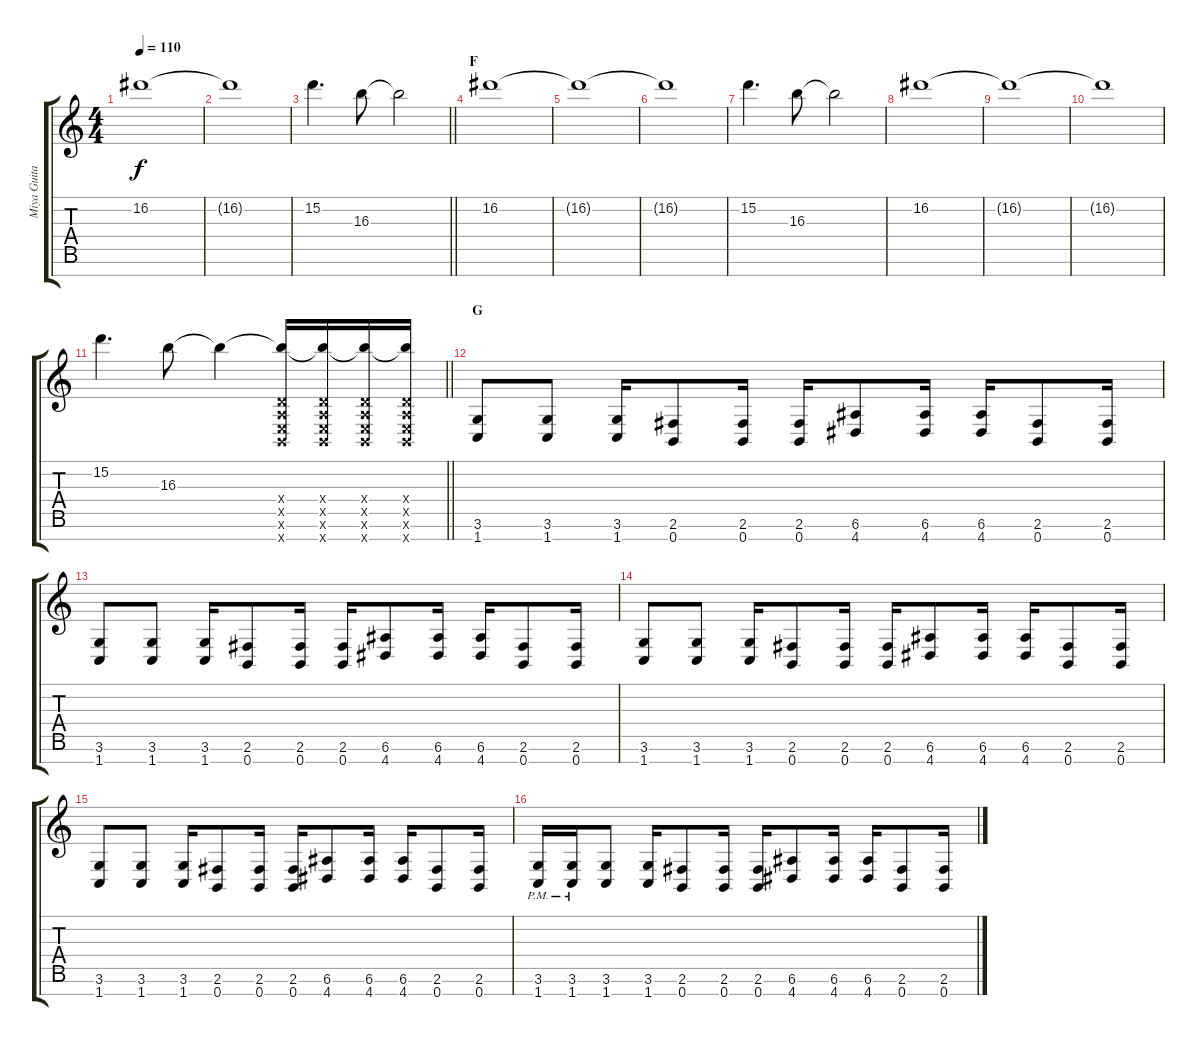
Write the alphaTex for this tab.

\track ("Miya Guitar II" "Miya Guita") {instrument distortionguitar}
\staff {score tabs}
\tuning (E4 B3 G3 D3 A2 E2 B1) {hide}
\ts (4 4)
\tempo 110
\clef g2
\ks c
16.2{t}.1{dy f} |
16.2{t}.1 |
\barLineRight lightlight
15.2.4{d} 16.3.8 16.3{t}.2 |
\section ("" "F")
16.2.1 |
16.2{t}.1 |
16.2{t}.1 |
15.2.4{d} 16.3.8 16.3{t}.2 |
16.2.1 |
16.2{t}.1 |
16.2{t}.1 |
\barLineRight lightlight
15.2.4{d} 16.3.8 16.3{t}.4 (16.3{t} 0.4{x} 0.5{x} 0.6{x} 0.7{x}).16 (16.3{t} 0.4{x} 0.5{x} 0.6{x} 0.7{x}).16 (16.3{t} 0.4{x} 0.5{x} 0.6{x} 0.7{x}).16 (16.3{t} 0.4{x} 0.5{x} 0.6{x} 0.7{x}).16 |
\section ("" "G")
(3.6 1.7).8{instrument distortionguitar} (3.6 1.7).8 (3.6 1.7).16 (2.6 0.7).8 (2.6 0.7).16 (2.6 0.7).16 (6.6 4.7).8 (6.6 4.7).16 (6.6 4.7).16 (2.6 0.7).8 (2.6 0.7).16 |
(3.6 1.7).8 (3.6 1.7).8 (3.6 1.7).16 (2.6 0.7).8 (2.6 0.7).16 (2.6 0.7).16 (6.6 4.7).8 (6.6 4.7).16 (6.6 4.7).16 (2.6 0.7).8 (2.6 0.7).16 |
(3.6 1.7).8 (3.6 1.7).8 (3.6 1.7).16 (2.6 0.7).8 (2.6 0.7).16 (2.6 0.7).16 (6.6 4.7).8 (6.6 4.7).16 (6.6 4.7).16 (2.6 0.7).8 (2.6 0.7).16 |
(3.6 1.7).8 (3.6 1.7).8 (3.6 1.7).16 (2.6 0.7).8 (2.6 0.7).16 (2.6 0.7).16 (6.6 4.7).8 (6.6 4.7).16 (6.6 4.7).16 (2.6 0.7).8 (2.6 0.7).16 |
(3.6{pm} 1.7{pm}).16 (3.6{pm} 1.7{pm}).16 (3.6 1.7).8 (3.6 1.7).16 (2.6 0.7).8 (2.6 0.7).16 (2.6 0.7).16 (6.6 4.7).8 (6.6 4.7).16 (6.6 4.7).16 (2.6 0.7).8 (2.6 0.7).16
